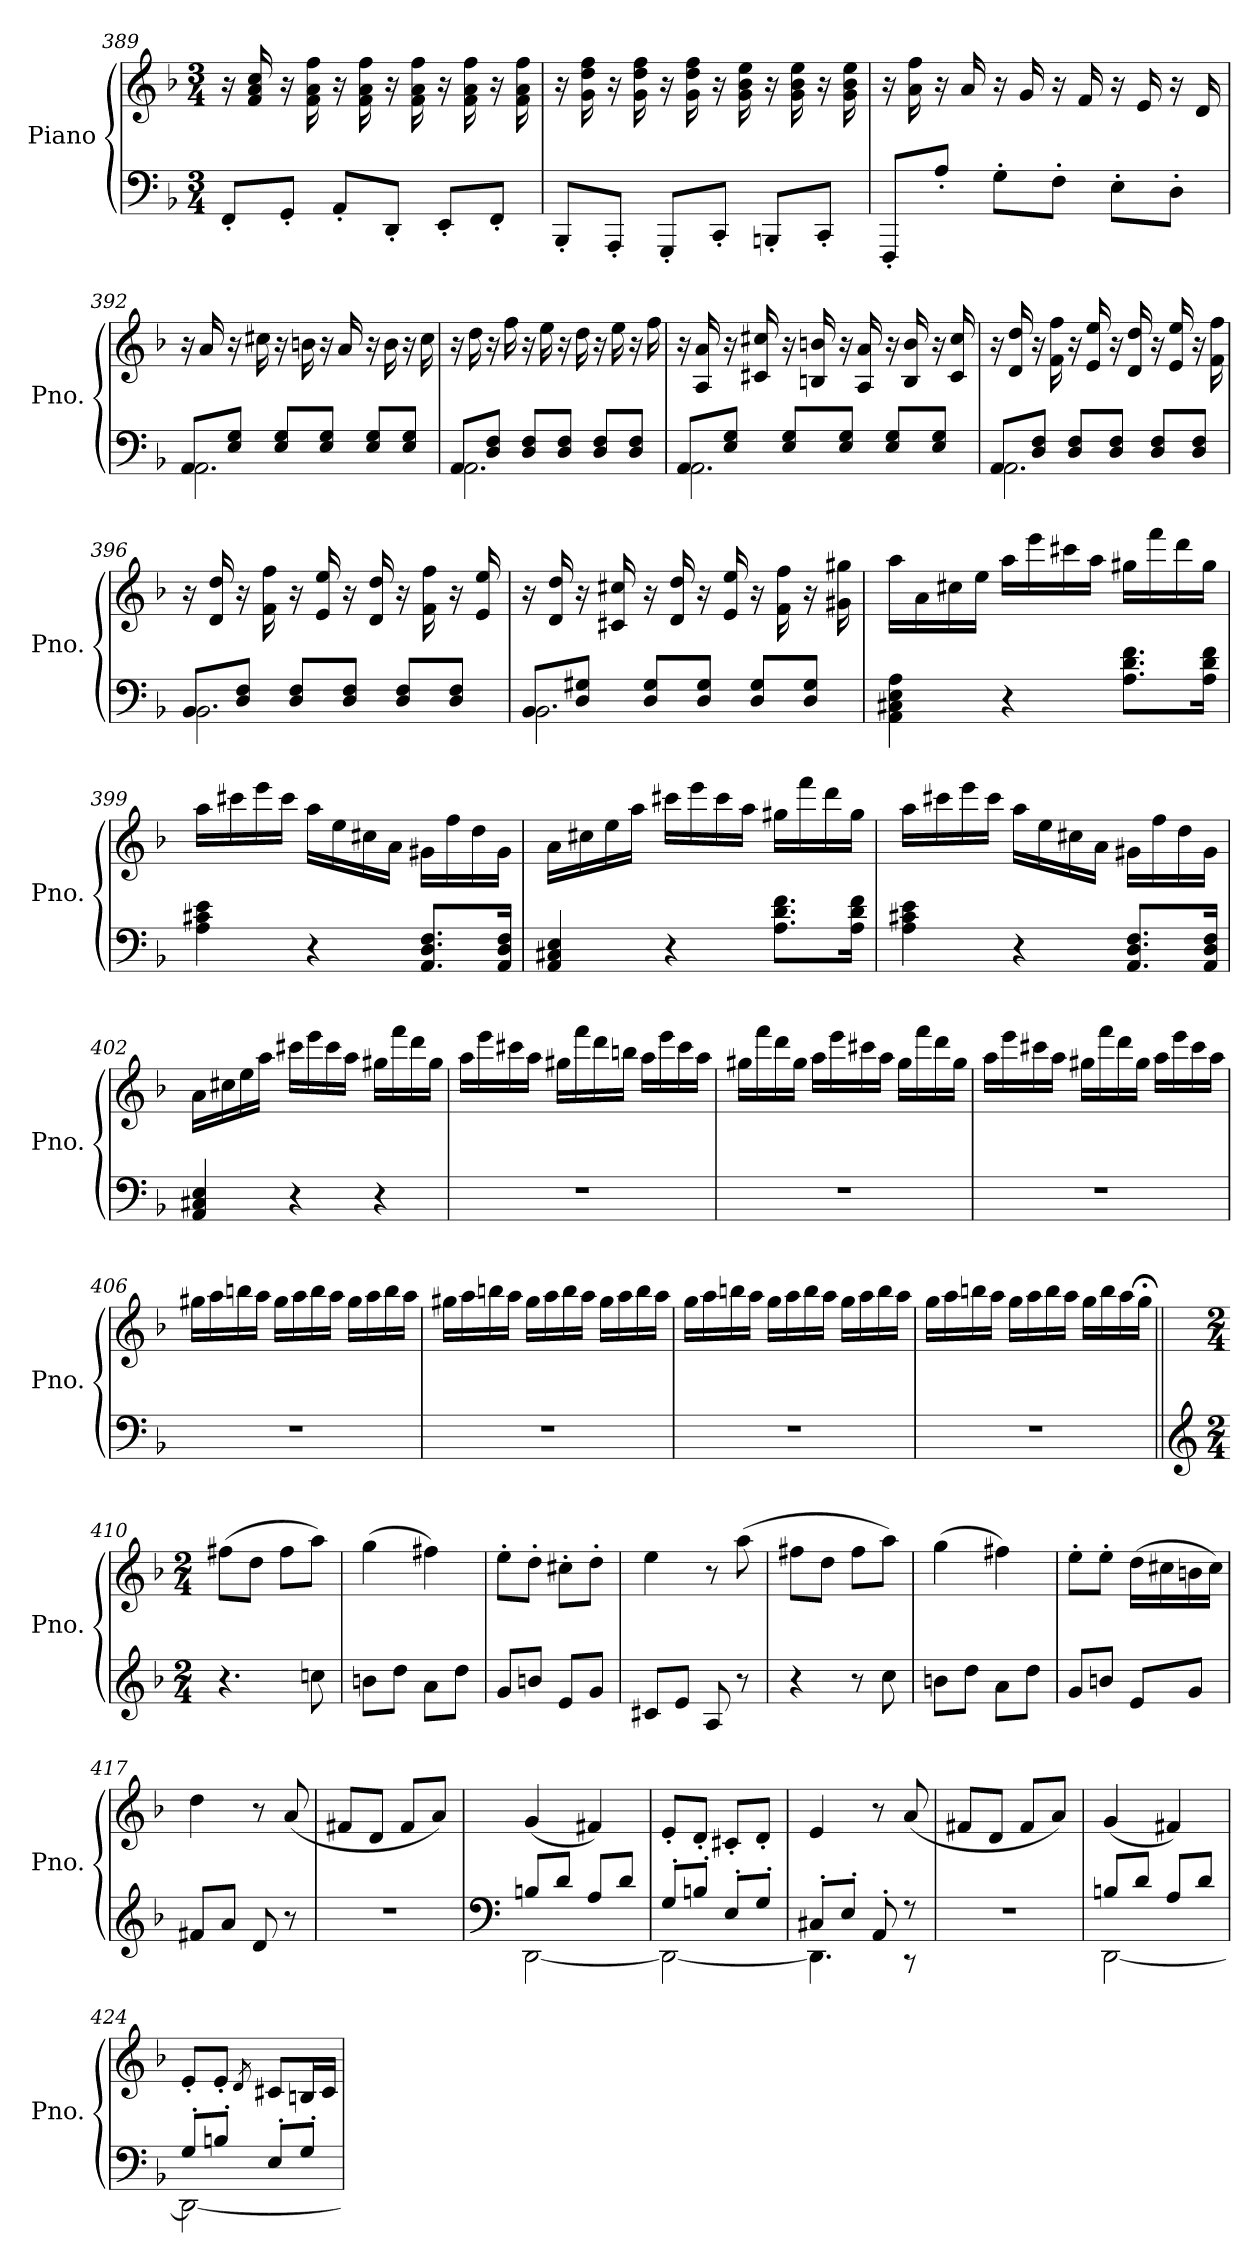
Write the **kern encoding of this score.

**kern	**kern
*part1	*part1
*staff2	*staff1
*I"Piano	*
*I'Pno.	*
!!LO:PB:g=z
*clefF4	*clefG2
*k[b-]	*k[b-]
*F:	*F:
*M3/4	*M3/4
=389	=389
8FF'/L	16r
.	16f/ 16a/ 16cc/
8GG'/J	16r
.	16f\ 16a\ 16ff\
8AA'/L	16r
.	16f\ 16a\ 16ff\
8DD'/J	16r
.	16f\ 16a\ 16ff\
8EE'/L	16r
.	16f\ 16a\ 16ff\
8FF'/J	16r
.	16f\ 16a\ 16ff\
=390	=390
8BBB-'/L	16r
.	16g\ 16dd\ 16ff\
8AAA'/J	16r
.	16g\ 16dd\ 16ff\
8GGG'/L	16r
.	16g\ 16dd\ 16ff\
8CC'/J	16r
.	16g\ 16b-\ 16ee\
8BBBn'/L	16r
.	16g\ 16b-\ 16ee\
8CC'/J	16r
.	16g\ 16b-\ 16ee\
=391	=391
8FFF'/L	16r
.	16a\ 16ff\
8A'/J	16r
.	16a/
8G'\L	16r
.	16g/
8F'\J	16r
.	16f/
8E'\L	16r
.	16e/
8D'\J	16r
.	16d/
!!LO:LB:g=z
=392	=392
*^	*
8AA/L	2.AA\	16r
.	.	16a/
8E/ 8G/J	.	16r
.	.	16cc#X\
8E/ 8G/L	.	16r
.	.	16bn\
8E/ 8G/J	.	16r
.	.	16a/
8E/ 8G/L	.	16r
.	.	16b\
8E/ 8G/J	.	16r
.	.	16cc#\
=393	=393	=393
8AA/L	2.AA\	16r
.	.	16dd\
8D/ 8F/J	.	16r
.	.	16ff\
8D/ 8F/L	.	16r
.	.	16ee\
8D/ 8F/J	.	16r
.	.	16dd\
8D/ 8F/L	.	16r
.	.	16ee\
8D/ 8F/J	.	16r
.	.	16ff\
=394	=394	=394
8AA/L	2.AA\	16r
.	.	16A/ 16a/
8E/ 8G/J	.	16r
.	.	16c#X/ 16cc#X/
8E/ 8G/L	.	16r
.	.	16Bn/ 16bn/
8E/ 8G/J	.	16r
.	.	16A/ 16a/
8E/ 8G/L	.	16r
.	.	16B/ 16b/
8E/ 8G/J	.	16r
.	.	16c#/ 16cc#/
!!LO:LB:g=z
=395	=395	=395
8AA/L	2.AA\	16r
.	.	16d/ 16dd/
8D/ 8F/J	.	16r
.	.	16f\ 16ff\
8D/ 8F/L	.	16r
.	.	16e/ 16ee/
8D/ 8F/J	.	16r
.	.	16d/ 16dd/
8D/ 8F/L	.	16r
.	.	16e/ 16ee/
8D/ 8F/J	.	16r
.	.	16f\ 16ff\
=396	=396	=396
8BB-/L	2.BB-\	16r
.	.	16d/ 16dd/
8D/ 8F/J	.	16r
.	.	16f\ 16ff\
8D/ 8F/L	.	16r
.	.	16e/ 16ee/
8D/ 8F/J	.	16r
.	.	16d/ 16dd/
8D/ 8F/L	.	16r
.	.	16f\ 16ff\
8D/ 8F/J	.	16r
.	.	16e/ 16ee/
=397	=397	=397
8BB-/L	2.BB-\	16r
.	.	16d/ 16dd/
8D/ 8G#X/J	.	16r
.	.	16c#X/ 16cc#X/
8D/ 8G#/L	.	16r
.	.	16d/ 16dd/
8D/ 8G#/J	.	16r
.	.	16e/ 16ee/
8D/ 8G#/L	.	16r
.	.	16f\ 16ff\
8D/ 8G#/J	.	16r
.	.	16g#X\ 16gg#X\
*v	*v	*
!!LO:LB:g=z
=398	=398
4AA\ 4C#X\ 4E\ 4A\	16aa\LL
.	16a\
.	16cc#X\
.	16ee\JJ
4r	16aa\LL
.	16eee\
.	16ccc#X\
.	16aa\JJ
8.A\ 8.d\ 8.f\L	16gg#X\LL
.	16fff\
.	16ddd\
16A\ 16d\ 16f\Jk	16gg#\JJ
=399	=399
4A\ 4c#X\ 4e\	16aa\LL
.	16ccc#X\
.	16eee\
.	16ccc#\JJ
4r	16aa\LL
.	16ee\
.	16cc#X\
.	16a\JJ
8.AA/ 8.D/ 8.F/L	16g#X\LL
.	16ff\
.	16dd\
16AA/ 16D/ 16F/Jk	16g#\JJ
!!LO:LB:g=z
=400	=400
4AA/ 4C#X/ 4E/	16a\LL
.	16cc#X\
.	16ee\
.	16aa\JJ
4r	16ccc#X\LL
.	16eee\
.	16ccc#\
.	16aa\JJ
8.A\ 8.d\ 8.f\L	16gg#X\LL
.	16fff\
.	16ddd\
16A\ 16d\ 16f\Jk	16gg#\JJ
=401	=401
4A\ 4c#X\ 4e\	16aa\LL
.	16ccc#X\
.	16eee\
.	16ccc#\JJ
4r	16aa\LL
.	16ee\
.	16cc#X\
.	16a\JJ
8.AA/ 8.D/ 8.F/L	16g#X\LL
.	16ff\
.	16dd\
16AA/ 16D/ 16F/Jk	16g#\JJ
!!LO:LB:g=z
=402	=402
4AA/ 4C#X/ 4E/	16a\LL
.	16cc#X\
.	16ee\
.	16aa\JJ
4r	16ccc#X\LL
.	16eee\
.	16ccc#\
.	16aa\JJ
4r	16gg#X\LL
.	16fff\
.	16ddd\
.	16gg#\JJ
=403	=403
2.r	16aa\LL
.	16eee\
.	16ccc#X\
.	16aa\JJ
.	16gg#X\LL
.	16fff\
.	16ddd\
.	16bbn\JJ
.	16aa\LL
.	16eee\
.	16ccc#\
.	16aa\JJ
!!LO:PB:g=z
=404	=404
2.r	16gg#X\LL
.	16fff\
.	16ddd\
.	16gg#\JJ
.	16aa\LL
.	16eee\
.	16ccc#X\
.	16aa\JJ
.	16gg#\LL
.	16fff\
.	16ddd\
.	16gg#\JJ
=405	=405
2.r	16aa\LL
.	16eee\
.	16ccc#X\
.	16aa\JJ
.	16gg#X\LL
.	16fff\
.	16ddd\
.	16gg#\JJ
.	16aa\LL
.	16eee\
.	16ccc#\
.	16aa\JJ
!!LO:LB:g=z
=406	=406
2.r	16gg#X\LL
.	16aa\
.	16bbn\
.	16aa\JJ
.	16gg#\LL
.	16aa\
.	16bb\
.	16aa\JJ
.	16gg#\LL
.	16aa\
.	16bb\
.	16aa\JJ
=407	=407
2.r	16gg#X\LL
.	16aa\
.	16bbn\
.	16aa\JJ
.	16gg#\LL
.	16aa\
.	16bb\
.	16aa\JJ
.	16gg#\LL
.	16aa\
.	16bb\
.	16aa\JJ
=408	=408
2.r	16gg\LL
.	16aa\
.	16bbn\
.	16aa\JJ
.	16gg\LL
.	16aa\
.	16bb\
.	16aa\JJ
.	16gg\LL
.	16aa\
.	16bb\
.	16aa\JJ
!!LO:LB:g=z
=409	=409
2.r	16gg\LL
.	16aa\
.	16bbn\
.	16aa\JJ
.	16gg\LL
.	16aa\
.	16bb\
.	16aa\JJ
.	16gg\LL
.	16bb\
.	16aa\
.	16gg;<\JJ
=410||	=410||
*clefG2	*
*M2/4	*M2/4
4.r	(>8ff#X\L
.	8dd\J
.	8ff#\L
8ccn\	8aa\J)
=411	=411
8bn\L	(>4gg\
8dd\J	.
8a\L	4ff#X\)
8dd\J	.
=412	=412
8g/L	8ee'\L
8bn/J	8dd'\J
8e/L	8cc#X'\L
8g/J	8dd'\J
=413	=413
8c#X/L	4ee\
8e/J	.
8A/	8r
8r	(>8aa\
=414	=414
4r	8ff#X\L
.	8dd\J
8r	8ff#\L
8cc\	8aa\J)
=415	=415
8bn\L	(>4gg\
8dd\J	.
8a\L	4ff#X\)
8dd\J	.
!!LO:LB:g=z
=416	=416
8g/L	8ee'\L
8bn/J	8ee'\J
8e/L	(>16dd\LL
.	16cc#X\
8g/J	16bn\
.	16cc#\JJ)
=417	=417
8f#X/L	4dd\
8a/J	.
8d/	8r
8r	(<8a/
=418	=418
2r	8f#X/L
.	8d/J
.	8f#/L
.	8a/J)
=419	=419
*clefF4	*
*^	*
8Bn/L	[2DD\	(<4g/
8d/J	.	.
8A/L	.	4f#X/)
8d/J	.	.
=420	=420	=420
8G'/L	2DD\_	8e'/L
8Bn'/J	.	8d'/J
8E'/L	.	8c#X'/L
8G'/J	.	8d'/J
=421	=421	=421
8C#X'/L	4.DD\]	4e/
8E'/J	.	.
8AA'/	.	8r
8r	8r	(<8a/
*v	*v	*
=422	=422
2r	8f#X/L
.	8d/J
.	8f#/L
.	8a/J)
=423	=423
*^	*
8Bn/L	[2DD\	(<4g/
8d/J	.	.
8A/L	.	4f#X/)
8d/J	.	.
!!LO:LB:g=z
=424	=424	=424
8G'/L	2DD\_	8e'/L
8Bn'/J	.	8e'/J
.	.	8qd/
8E'/L	.	8c#X/L
8G'/J	.	16Bn/L
.	.	16c#/JJ
*v	*v	*
=	=
*-	*-
